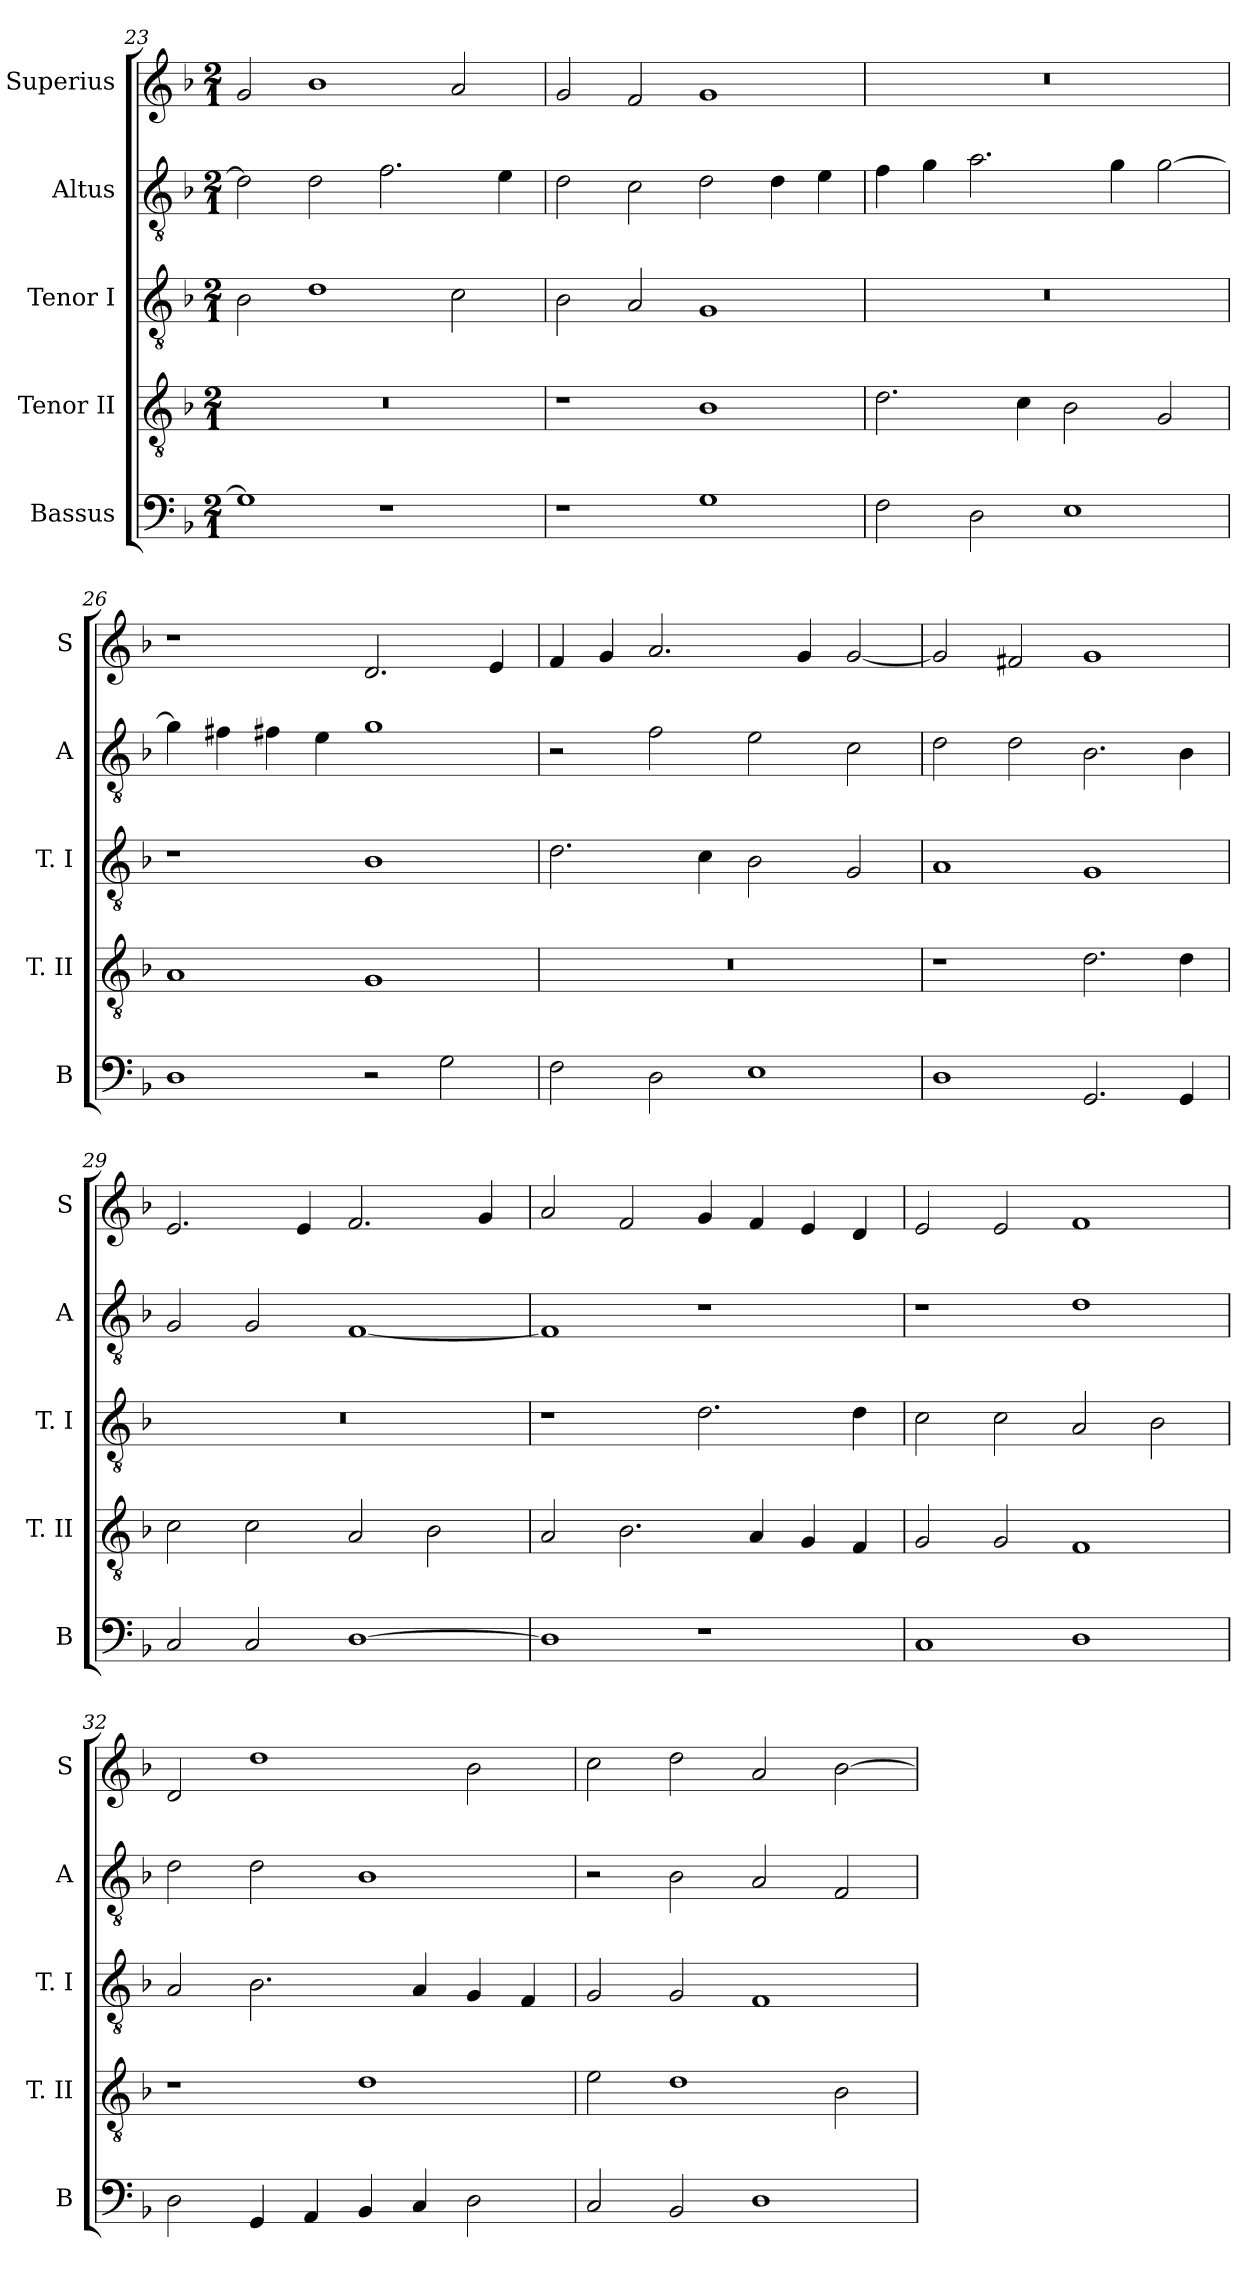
**kern	**kern	**kern	**kern	**kern
*part5	*part4	*part3	*part2	*part1
*staff5	*staff4	*staff3	*staff2	*staff1
*I"Bassus	*I"Tenor II	*I"Tenor I	*I"Altus	*I"Superius
*I'B	*I'T. II	*I'T. I	*I'A	*I'S
*clefF4	*clefGv2	*clefGv2	*clefGv2	*clefG2
*k[b-]	*k[b-]	*k[b-]	*k[b-]	*k[b-]
*F:	*F:	*F:	*F:	*F:
*M2/1	*M2/1	*M2/1	*M2/1	*M2/1
=23	=23	=23	=23	=23
1G]	0r	2B-	2d]	2g
.	.	1d	2d	1b-
1r	.	.	2.f	.
.	.	2c	.	2a
.	.	.	4e	.
=24	=24	=24	=24	=24
1r	1r	2B-	2d	2g
.	.	2A	2c	2f
1G	1B-	1G	2d	1g
.	.	.	4d	.
.	.	.	4e	.
=25	=25	=25	=25	=25
2F	2.d	0r	4f	0r
.	.	.	4g	.
2D	.	.	2.a	.
.	4c	.	.	.
1E	2B-	.	.	.
.	.	.	4g	.
.	2G	.	[2g	.
=26	=26	=26	=26	=26
1D	1A	1r	4g]	1r
.	.	.	4f#X	.
.	.	.	4f#X	.
.	.	.	4e	.
2r	1G	1B-	1g	2.d
2G	.	.	.	.
.	.	.	.	4e
=27	=27	=27	=27	=27
2F	0r	2.d	2r	4f
.	.	.	.	4g
2D	.	.	2f	2.a
.	.	4c	.	.
1E	.	2B-	2e	.
.	.	.	.	4g
.	.	2G	2c	[2g
=28	=28	=28	=28	=28
1D	1r	1A	2d	2g]
.	.	.	2d	2f#X
2.GG	2.d	1G	2.B-	1g
4GG	4d	.	4B-	.
=29	=29	=29	=29	=29
2C	2c	0r	2G	2.e
2C	2c	.	2G	.
.	.	.	.	4e
[1D	2A	.	[1F	2.f
.	2B-	.	.	.
.	.	.	.	4g
=30	=30	=30	=30	=30
1D]	2A	1r	1F]	2a
.	2.B-	.	.	2f
1r	.	2.d	1r	4g
.	4A	.	.	4f
.	4G	.	.	4e
.	4F	4d	.	4d
=31	=31	=31	=31	=31
1C	2G	2c	1r	2e
.	2G	2c	.	2e
1D	1F	2A	1d	1f
.	.	2B-	.	.
=32	=32	=32	=32	=32
2D	1r	2A	2d	2d
4GG	.	2.B-	2d	1dd
4AA	.	.	.	.
4BB-	1d	.	1B-	.
4C	.	4A	.	.
2D	.	4G	.	2b-
.	.	4F	.	.
=33	=33	=33	=33	=33
2C	2e	2G	2r	2cc
2BB-	1d	2G	2B-	2dd
1D	.	1F	2A	2a
.	2B-	.	2F	[2b-
=	=	=	=	=
*-	*-	*-	*-	*-
